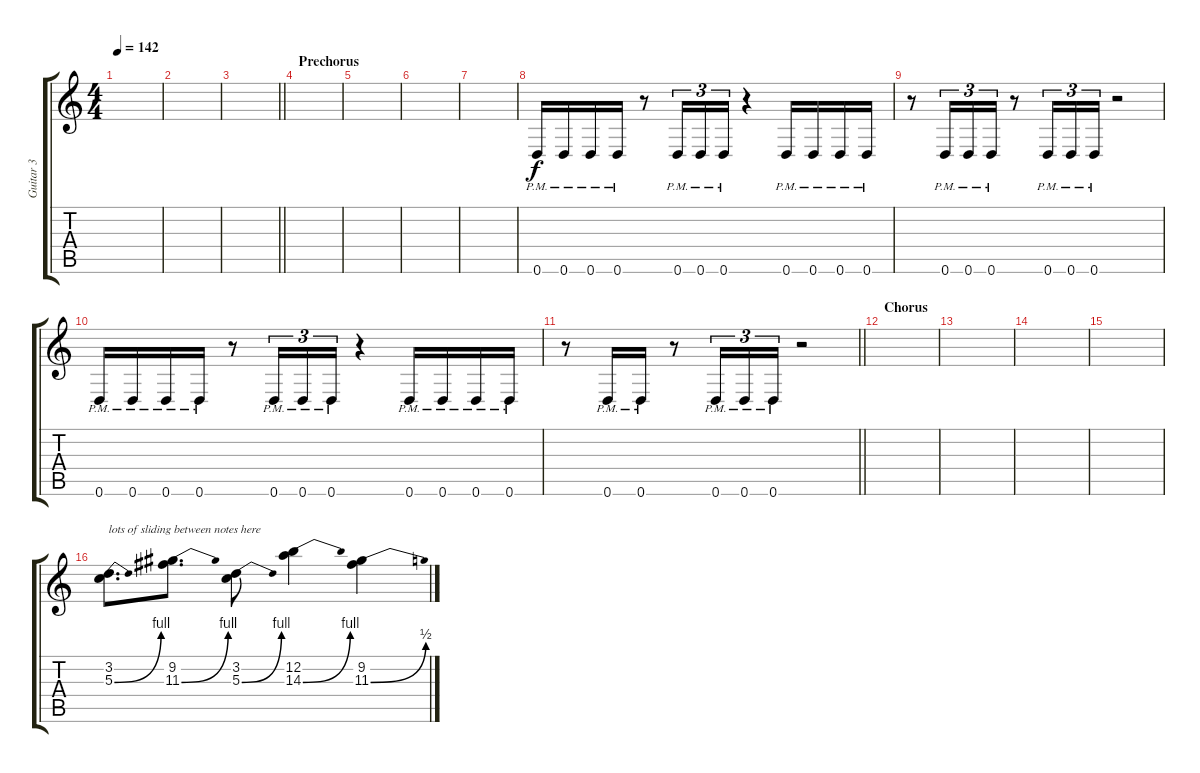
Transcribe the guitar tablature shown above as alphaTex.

\track ("Guitar 3" "Guitar 3") {instrument electricguitarjazz}
\staff {score tabs}
\tuning (E4 B3 G3 D3 A2 D2) {hide}
\ts (4 4)
\tempo 142
\clef g2
\ks c
|
|
\barLineRight lightlight
|
\section ("" "Prechorus")
|
|
|
|
0.6{pm}.16{volume 11 balance 0 instrument distortionguitar} 0.6{pm}.16 0.6{pm}.16 0.6{pm}.16 r.8 0.6{pm}.16{tu (3 2)} 0.6{pm}.16{tu (3 2)} 0.6{pm}.16{tu (3 2)} r.4 0.6{pm}.16 0.6{pm}.16 0.6{pm}.16 0.6{pm}.16 |
r.8 0.6{pm}.16{tu (3 2)} 0.6{pm}.16{tu (3 2)} 0.6{pm}.16{tu (3 2)} r.8 0.6{pm}.16{tu (3 2)} 0.6{pm}.16{tu (3 2)} 0.6{pm}.16{tu (3 2)} r.2 |
0.6{pm}.16 0.6{pm}.16 0.6{pm}.16 0.6{pm}.16 r.8 0.6{pm}.16{tu (3 2)} 0.6{pm}.16{tu (3 2)} 0.6{pm}.16{tu (3 2)} r.4 0.6{pm}.16 0.6{pm}.16 0.6{pm}.16 0.6{pm}.16 |
\barLineRight lightlight
r.8 0.6{pm}.16 0.6{pm}.16 r.8 0.6{pm}.16{tu (3 2)} 0.6{pm}.16{tu (3 2)} 0.6{pm}.16{tu (3 2)} r.2 |
\section ("" "Chorus")
|
|
|
|
(3.2 5.3{be (bend 0 0 60 4)}).8{d txt "lots of sliding between notes here"} (9.2 11.3{be (bend 0 0 60 4)}).8{d} (3.2 5.3{be (bend 0 0 60 4)}).8 (12.2 14.3{be (bend 0 0 60 4)}).4 (9.2 11.3{be (bend 0 0 60 2)}).4
